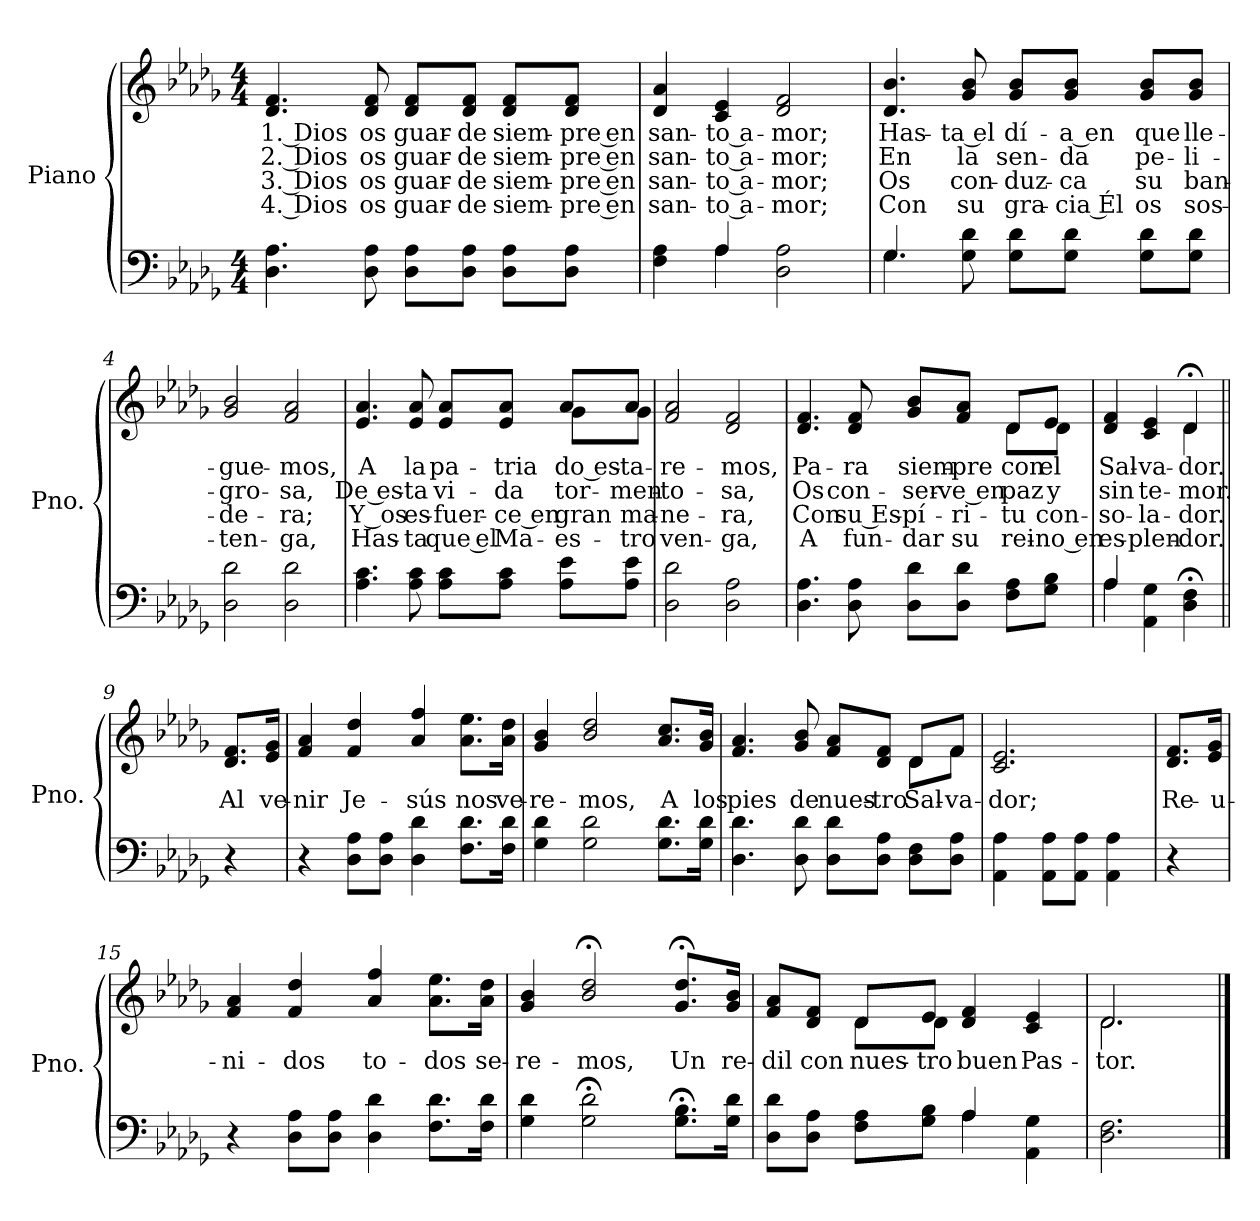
**kern	**kern	**text	**text	**text	**text
*part1	*part1	*part1	*part1	*part1	*part1
*staff2	*staff1	*staff1	*staff1	*staff1	*staff1
*I"Piano	*	*	*	*	*
*I'Pno.	*	*	*	*	*
*stria5	*stria5	*	*	*	*
*clefF4	*clefG2	*	*	*	*
*k[b-e-a-d-g-]	*k[b-e-a-d-g-]	*	*	*	*
*M4/4	*M4/4	*	*	*	*
=1	=1	=1	=1	=1	=1
!	!	!LO:LY:b	!LO:LY:b	!LO:LY:b	!LO:LY:b
4.D-\ 4.A-\	4.d-/ 4.f/	1. Dios	2. Dios	3. Dios	4. Dios
!	!	!LO:LY:b	!LO:LY:b	!LO:LY:b	!LO:LY:b
8D-\ 8A-\	8d-/ 8f/	os	os	os	os
!	!	!LO:LY:b	!LO:LY:b	!LO:LY:b	!LO:LY:b
8D-\ 8A-\L	8d-/ 8f/L	guar-	guar-	guar-	guar-
!	!	!LO:LY:b	!LO:LY:b	!LO:LY:b	!LO:LY:b
8D-\ 8A-\J	8d-/ 8f/J	-de	-de	-de	-de
!	!	!LO:LY:b	!LO:LY:b	!LO:LY:b	!LO:LY:b
8D-\ 8A-\L	8d-/ 8f/L	siem-	siem-	siem-	siem-
!	!	!LO:LY:b	!LO:LY:b	!LO:LY:b	!LO:LY:b
8D-\ 8A-\J	8d-/ 8f/J	-pre en	-pre en	-pre en	-pre en
=2	=2	=2	=2	=2	=2
*^	*	*	*	*	*
!	!	!	!LO:LY:b	!LO:LY:b	!LO:LY:b	!LO:LY:b
4F\ 4A-\	4ryy	4d-/ 4a-/	san-	san-	san-	san-
!	!	!	!LO:LY:b	!LO:LY:b	!LO:LY:b	!LO:LY:b
4A-/	4A-\	4c/ 4e-/	-to a-	-to a-	-to a-	-to a-
!	!	!	!LO:LY:b	!LO:LY:b	!LO:LY:b	!LO:LY:b
2D-\ 2A-\	2ryy	2d-/ 2f/	-mor;	-mor;	-mor;	-mor;
=3	=3	=3	=3	=3	=3	=3
!	!	!	!LO:LY:b	!LO:LY:b	!LO:LY:b	!LO:LY:b
4.G-\	4.G-/	4.d-/ 4.b-/	Has-	En	Os	Con
!	!	!	!LO:LY:b	!LO:LY:b	!LO:LY:b	!LO:LY:b
8G-\ 8d-\	2ryy	8g-/ 8b-/	-ta el	la	con-	su
!	!	!	!LO:LY:b	!LO:LY:b	!LO:LY:b	!LO:LY:b
8G-\ 8d-\L	.	8g-/ 8b-/L	dí-	sen-	-duz-	gra-
!	!	!	!LO:LY:b	!LO:LY:b	!LO:LY:b	!LO:LY:b
8G-\ 8d-\J	.	8g-/ 8b-/J	-a en	-da	-ca	-cia Él
!	!	!	!LO:LY:b	!LO:LY:b	!LO:LY:b	!LO:LY:b
8G-\ 8d-\L	.	8g-/ 8b-/L	que	pe-	su	os
!	!	!	!LO:LY:b	!LO:LY:b	!LO:LY:b	!LO:LY:b
8G-\ 8d-\J	8ryy	8g-/ 8b-/J	lle-	-li-	ban-	sos-
=4	=4	=4	=4	=4	=4	=4
!	!	!	!LO:LY:b	!LO:LY:b	!LO:LY:b	!LO:LY:b
*v	*v	*	*	*	*	*
2D-\ 2d-\	2g-/ 2b-/	-gue-	-gro-	-de-	-ten-
!	!	!LO:LY:b	!LO:LY:b	!LO:LY:b	!LO:LY:b
2D-\ 2d-\	2f/ 2a-/	-mos,	-sa,	-ra;	-ga,
!!LO:LB:g=z
=5	=5	=5	=5	=5	=5
!	!	!LO:LY:b	!LO:LY:b	!LO:LY:b	!LO:LY:b
*	*^	*	*	*	*
4.A-\ 4.c\	4.e-/ 4.a-/	2.ryy	A	De es-	Y os	Has-
!	!	!	!LO:LY:b	!LO:LY:b	!LO:LY:b	!LO:LY:b
8A-\ 8c\	8e-/ 8a-/	.	la	-ta	es-	-ta
!	!	!	!LO:LY:b	!LO:LY:b	!LO:LY:b	!LO:LY:b
8A-\ 8c\L	8e-/ 8a-/L	.	pa-	vi-	-fuer-	que el
!	!	!	!LO:LY:b	!LO:LY:b	!LO:LY:b	!LO:LY:b
8A-\ 8c\J	8e-/ 8a-/J	.	-tria	-da	-ce en	Ma-
!	!	!	!LO:LY:b	!LO:LY:b	!LO:LY:b	!LO:LY:b
8A-\ 8e-\L	8a-/L	8g-\L	do es-	tor-	gran	-es-
!	!	!	!LO:LY:b	!LO:LY:b	!LO:LY:b	!LO:LY:b
8A-\ 8e-\J	8a-/J	8g-\J	-ta-	-men-	ma-	-tro
=6	=6	=6	=6	=6	=6	=6
!	!	!	!LO:LY:b	!LO:LY:b	!LO:LY:b	!LO:LY:b
*	*v	*v	*	*	*	*
2D-\ 2d-\	2f/ 2a-/	-re-	-to-	-ne-	ven-
!	!	!LO:LY:b	!LO:LY:b	!LO:LY:b	!LO:LY:b
2D-\ 2A-\	2d-/ 2f/	-mos,	-sa,	-ra,	-ga,
=7	=7	=7	=7	=7	=7
!	!	!LO:LY:b	!LO:LY:b	!LO:LY:b	!LO:LY:b
*	*^	*	*	*	*
4.D-\ 4.A-\	4.d-/ 4.f/	2.ryy	Pa-	Os	Con	A
!	!	!	!LO:LY:b	!LO:LY:b	!LO:LY:b	!LO:LY:b
8D-\ 8A-\	8d-/ 8f/	.	-ra	con-	su Es-	fun-
!	!	!	!LO:LY:b	!LO:LY:b	!LO:LY:b	!LO:LY:b
8D-\ 8d-\L	8g-/ 8b-/L	.	siem-	-ser-	-pí-	-dar
!	!	!	!LO:LY:b	!LO:LY:b	!LO:LY:b	!LO:LY:b
8D-\ 8d-\J	8f/ 8a-/J	.	-pre	-ve en	-ri-	su
!	!	!	!LO:LY:b	!LO:LY:b	!LO:LY:b	!LO:LY:b
8F\ 8A-\L	8d-/L	8d-\L	con	paz	-tu	rei-
!	!	!	!LO:LY:b	!LO:LY:b	!LO:LY:b	!LO:LY:b
8G-\ 8B-\J	8e-/J	8d-\J	el	y	con-	-no en
=8	=8	=8	=8	=8	=8	=8
*^	*	*	*	*	*	*
!	!	!	!	!LO:LY:b	!LO:LY:b	!LO:LY:b	!LO:LY:b
4A-\	4A-/	4d-/ 4f/	2ryy	Sal-	sin	-so-	es-
!	!	!	!	!LO:LY:b	!LO:LY:b	!LO:LY:b	!LO:LY:b
4AA-\ 4G-\	2ryy	4c/ 4e-/	.	-va-	te-	-la-	-plen-
!	!	!	!	!LO:LY:b	!LO:LY:b	!LO:LY:b	!LO:LY:b
4D-\;< 4F\;<	.	4d-;</	4d-\	-dor.	-mor.	-dor.	-dor.
*v	*v	*	*	*	*	*	*
!!LO:LB:g=z
=9||	=9||	=9||	=9||	=9||	=9||	=9||
!	!LO:TX:a:t=Coro	!	!	!	!	!
!	!	!	!LO:LY:b	!	!	!
*	*v	*v	*	*	*	*
4r	8.d-/ 8.f/L	Al	.	.	.
!	!	!LO:LY:b	!	!	!
.	16e-/ 16g-/Jk	ve-	.	.	.
=10	=10	=10	=10	=10	=10
!	!	!LO:LY:b	!	!	!
4r	4f/ 4a-/	-nir	.	.	.
!	!	!LO:LY:b	!	!	!
8D-\ 8A-\L	4f/ 4dd-/	Je-	.	.	.
8D-\ 8A-\J	.	.	.	.	.
!	!	!LO:LY:b	!	!	!
4D-\ 4d-\	4a-/ 4ff/	-sús	.	.	.
!	!	!LO:LY:b	!	!	!
8.F\ 8.d-\L	8.a-\ 8.ee-\L	nos	.	.	.
!	!	!LO:LY:b	!	!	!
16F\ 16d-\Jk	16a-\ 16dd-\Jk	ve-	.	.	.
=11	=11	=11	=11	=11	=11
!	!	!LO:LY:b	!	!	!
4G-\ 4d-\	4g-/ 4b-/	-re-	.	.	.
!	!	!LO:LY:b	!	!	!
2G-\ 2d-\	2b-/ 2dd-/	-mos,	.	.	.
!	!	!LO:LY:b	!	!	!
8.G-\ 8.d-\L	8.a-/ 8.cc/L	A	.	.	.
!	!	!LO:LY:b	!	!	!
16G-\ 16d-\Jk	16g-/ 16b-/Jk	los	.	.	.
=12	=12	=12	=12	=12	=12
!	!	!LO:LY:b	!	!	!
*	*^	*	*	*	*
4.D-\ 4.d-\	4.f/ 4.a-/	2.ryy	pies	.	.	.
!	!	!	!LO:LY:b	!	!	!
8D-\ 8d-\	8g-/ 8b-/	.	de	.	.	.
!	!	!	!LO:LY:b	!	!	!
8D-\ 8d-\L	8f/ 8a-/L	.	nues-	.	.	.
!	!	!	!LO:LY:b	!	!	!
8D-\ 8A-\J	8d-/ 8f/J	.	-tro	.	.	.
!	!	!	!LO:LY:b	!	!	!
8D-\ 8F\L	8d-/L	8d-\L	Sal-	.	.	.
!	!	!	!LO:LY:b	!	!	!
8D-\ 8A-\J	8f/J	8f\J	-va-	.	.	.
=13	=13	=13	=13	=13	=13	=13
!	!	!	!LO:LY:b	!	!	!
*	*v	*v	*	*	*	*
4AA-\ 4A-\	2.c/ 2.e-/	-dor;	.	.	.
8AA-\ 8A-\L	.	.	.	.	.
8AA-\ 8A-\J	.	.	.	.	.
4AA-\ 4A-\	.	.	.	.	.
!!LO:LB:g=z
=14	=14	=14	=14	=14	=14
!	!	!LO:LY:b	!	!	!
4r	8.d-/ 8.f/L	Re-	.	.	.
!	!	!LO:LY:b	!	!	!
.	16e-/ 16g-/Jk	-u-	.	.	.
=15	=15	=15	=15	=15	=15
!	!	!LO:LY:b	!	!	!
4r	4f/ 4a-/	-ni-	.	.	.
!	!	!LO:LY:b	!	!	!
8D-\ 8A-\L	4f/ 4dd-/	-dos	.	.	.
8D-\ 8A-\J	.	.	.	.	.
!	!	!LO:LY:b	!	!	!
4D-\ 4d-\	4a-/ 4ff/	to-	.	.	.
!	!	!LO:LY:b	!	!	!
8.F\ 8.d-\L	8.a-\ 8.ee-\L	-dos	.	.	.
!	!	!LO:LY:b	!	!	!
16F\ 16d-\Jk	16a-\ 16dd-\Jk	se-	.	.	.
=16	=16	=16	=16	=16	=16
!	!	!LO:LY:b	!	!	!
4G-\ 4d-\	4g-/ 4b-/	-re-	.	.	.
!	!	!LO:LY:b	!	!	!
2G-\; 2d-\;	2b-/;< 2dd-/;<	-mos,	.	.	.
!	!	!LO:LY:b	!	!	!
8.G-;\ 8.B-;\L	8.g-;</ 8.dd-;</L	Un	.	.	.
!	!	!LO:LY:b	!	!	!
16G-\ 16d-\Jk	16g-/ 16b-/Jk	re-	.	.	.
=17	=17	=17	=17	=17	=17
*^	*	*	*	*	*
!	!	!	!LO:LY:b	!	!	!
*	*	*^	*	*	*	*
8D-\ 8d-\L	2ryy	8f/ 8a-/L	4ryy	-dil	.	.	.
!	!	!	!	!LO:LY:b	!	!	!
8D-\ 8A-\J	.	8d-/ 8f/J	.	con	.	.	.
!	!	!	!	!LO:LY:b	!	!	!
8F\ 8A-\L	.	8d-/L	8d-\L	nues-	.	.	.
!	!	!	!	!LO:LY:b	!	!	!
8G-\ 8B-\J	.	8e-/J	8d-\J	-tro	.	.	.
!	!	!	!	!LO:LY:b	!	!	!
4A-/	4A-\	4d-/ 4f/	2ryy	buen	.	.	.
!	!	!	!	!LO:LY:b	!	!	!
4AA-\ 4G-\	4ryy	4c/ 4e-/	.	Pas-	.	.	.
=18	=18	=18	=18	=18	=18	=18	=18
!	!	!	!	!LO:LY:b	!	!	!
*v	*v	*	*	*	*	*	*
2.D-\ 2.F\	2.d-/	2.d-\	-tor.	.	.	.
*	*v	*v	*	*	*	*
==	==	==	==	==	==
*-	*-	*-	*-	*-	*-
